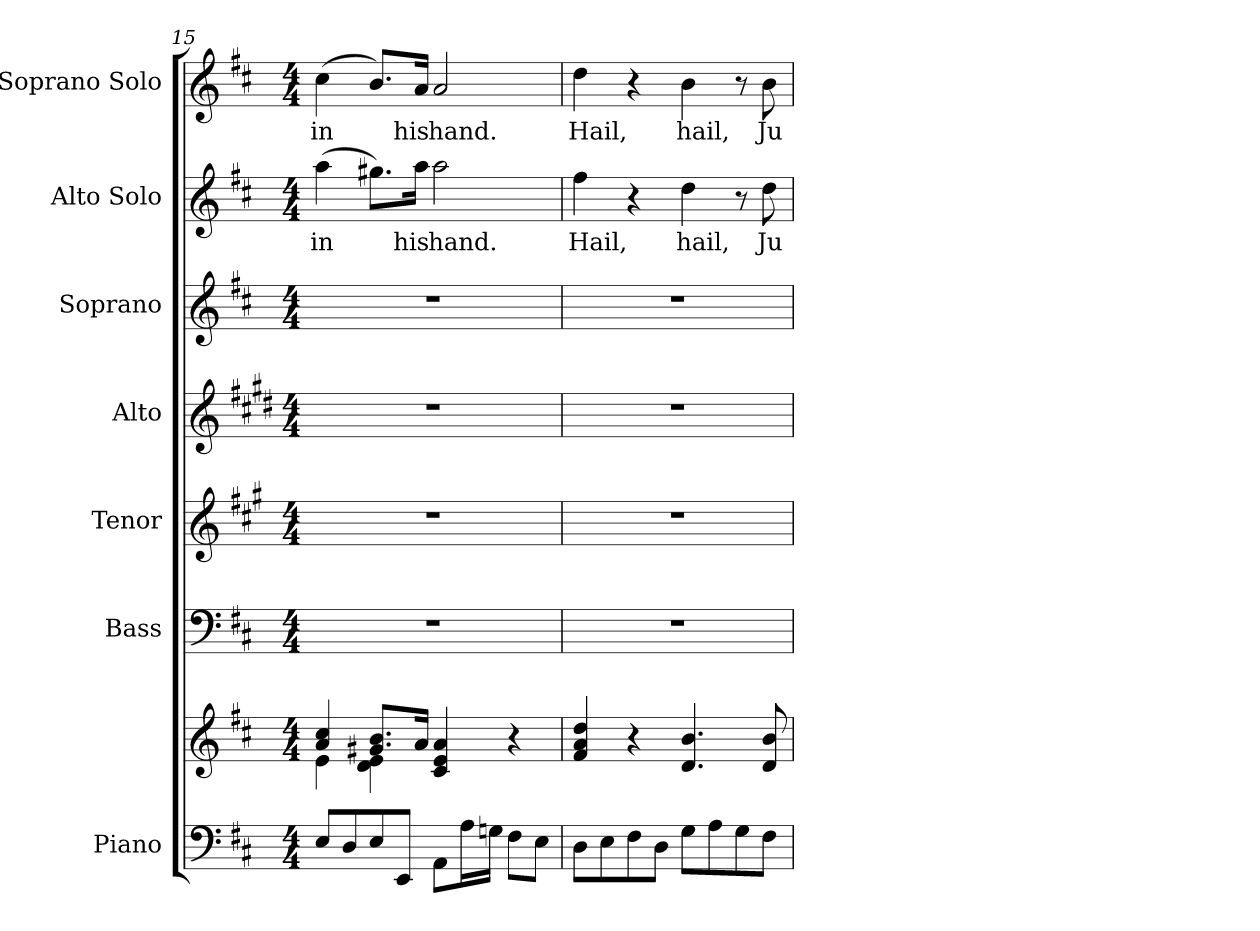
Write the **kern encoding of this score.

**kern	**kern	**kern	**kern	**kern	**kern	**kern	**text	**kern	**text
*part7	*part7	*part6	*part5	*part4	*part3	*part2	*part2	*part1	*part1
*staff8	*staff7	*staff6	*staff5	*staff4	*staff3	*staff2	*staff2	*staff1	*staff1
*I"Piano	*	*I"Bass	*I"Tenor	*I"Alto	*I"Soprano	*I"Alto Solo	*	*I"Soprano Solo	*
*I'Pno.	*	*I'B.	*I'T.	*I'A.	*I'S.	*I'A. Solo	*	*I'S. Solo	*
*clefF4	*clefG2	*clefF4	*clefG2	*clefG2	*clefG2	*clefG2	*	*clefG2	*
*	*	*	*ITrd4c7	*ITrd1c2	*ITrd-7c-12	*ITrd12c21	*	*	*
*k[f#c#]	*k[f#c#]	*k[f#c#]	*k[f#c#]	*k[f#c#]	*k[f#c#]	*k[f#c#]	*	*k[f#c#]	*
*D:	*D:	*D:	*D:	*D:	*D:	*D:	*	*D:	*
*M4/4	*M4/4	*M4/4	*M4/4	*M4/4	*M4/4	*M4/4	*	*M4/4	*
=15	=15	=15	=15	=15	=15	=15	=15	=15	=15
*	*^	*	*	*	*	*	*	*	*
!	!	!	!	!	!	!	!	!LO:LY:b:color=#000000	!	!
!	!	!	!	!	!	!	!	!	!	!LO:LY:b:color=#000000
8Ei/L	4ai/ 4cc#i	4ei\	1r	1r	1r	1r	(4ai\	in	(4cc#i\	in
8Di/	.	.	.	.	.	.	.	.	.	.
8Ei/	8.g#Xi/ 8.biL	4di\ 4ei	.	.	.	.	8.g#Xi\L)	.	8.bi/L)	.
8EEi/J	.	.	.	.	.	.	.	.	.	.
!	!	!	!	!	!	!	!	!LO:LY:b:color=#000000	!	!
!	!	!	!	!	!	!	!	!	!	!LO:LY:b:color=#000000
.	16ai/Jk	.	.	.	.	.	16ai\Jk	his	16ai/Jk	his
!	!	!	!	!	!	!	!	!LO:LY:b:color=#000000	!	!
!	!	!	!	!	!	!	!	!	!	!LO:LY:b:color=#000000
8AAi\L	4c#i/ 4ei 4ai	2ryy	.	.	.	.	2ai\	hand.	2ai/	hand.
16Ai\L	.	.	.	.	.	.	.	.	.	.
16Gni\JJ	.	.	.	.	.	.	.	.	.	.
8F#i\L	4r	.	.	.	.	.	.	.	.	.
8Ei\J	.	.	.	.	.	.	.	.	.	.
*	*v	*v	*	*	*	*	*	*	*	*
=16	=16	=16	=16	=16	=16	=16	=16	=16	=16
!	!	!	!	!	!	!	!LO:LY:b:color=#000000	!	!
!	!	!	!	!	!	!	!	!	!LO:LY:b:color=#000000
8Di\L	4f#i/ 4ai 4ddi	1r	1r	1r	1r	4f#i\	Hail,	4ddi\	Hail,
8Ei\	.	.	.	.	.	.	.	.	.
8F#i\	4r	.	.	.	.	4r	.	4r	.
8Di\J	.	.	.	.	.	.	.	.	.
!	!	!	!	!	!	!	!LO:LY:b:color=#000000	!	!
!	!	!	!	!	!	!	!	!	!LO:LY:b:color=#000000
8Gi\L	4.di/ 4.bi	.	.	.	.	4di\	hail,	4bi\	hail,
8Ai\	.	.	.	.	.	.	.	.	.
8Gi\	.	.	.	.	.	8r	.	8r	.
!	!	!	!	!	!	!	!LO:LY:b:color=#000000	!	!
!	!	!	!	!	!	!	!	!	!LO:LY:b:color=#000000
8F#i\J	8di/ 8bi	.	.	.	.	8di\	Ju-	8bi\	Ju-
=	=	=	=	=	=	=	=	=	=
*-	*-	*-	*-	*-	*-	*-	*-	*-	*-
